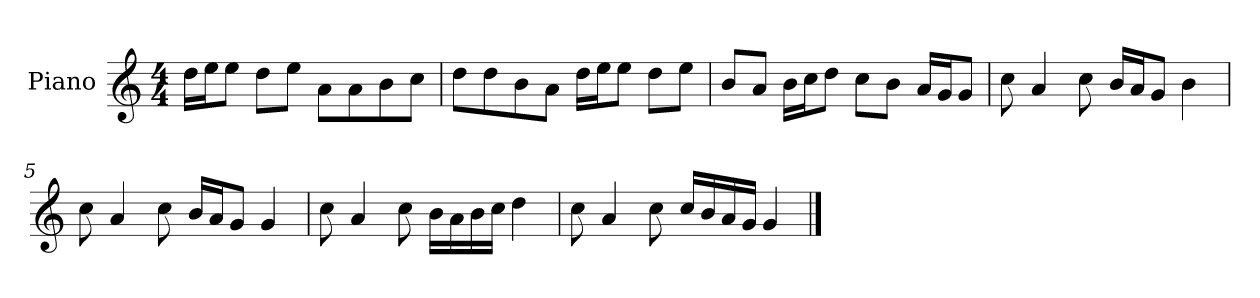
**kern
*part1
*staff1
*I"Piano
*I'P-no
*clefG2
*k[]
*M4/4
*MM90
=1
16dd\LL
16ee\J
8ee\J
8dd\L
8ee\J
8a\L
8a\
8b\
8cc\J
=2
8dd\L
8dd\
8b\
8a\J
16dd\LL
16ee\J
8ee\J
8dd\L
8ee\J
=3
8b/L
8a/J
16b\LL
16cc\J
8dd\J
8cc\L
8b\J
16a/LL
16g/J
8g/J
=4
8cc\
4a/
8cc\
16b/LL
16a/J
8g/J
4b\
=5
8cc\
4a/
8cc\
16b/LL
16a/J
8g/J
4g/
!!LO:LB:g=z
=6
8cc\
4a/
8cc\
16b\LL
16a\
16b\
16cc\JJ
4dd\
=7
8cc\
4a/
8cc\
16cc/LL
16b/
16a/
16g/JJ
4g/
==
*-
